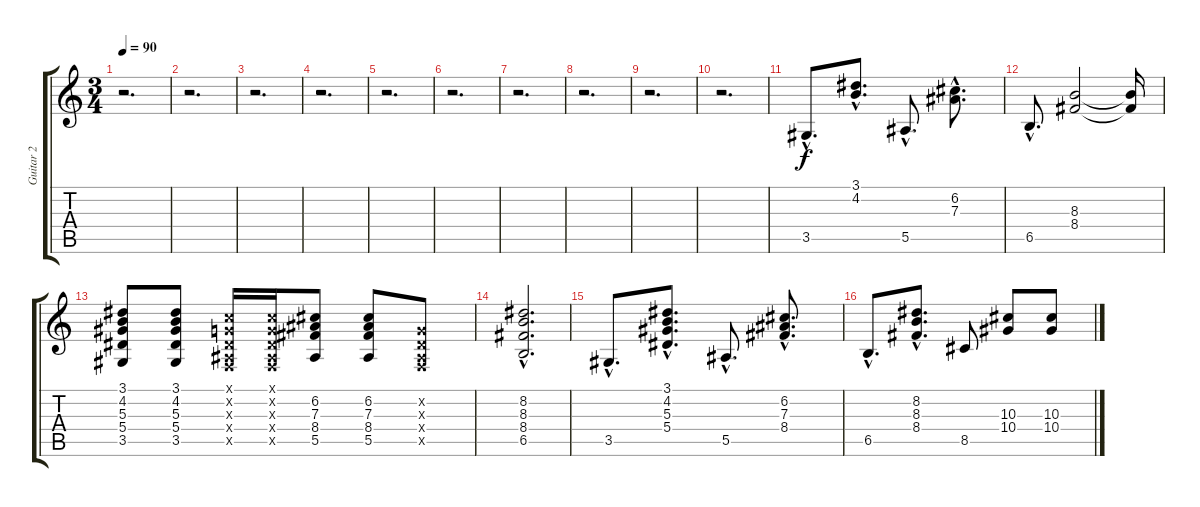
\track ("Guitar 2" "Guitar 2") {instrument acousticguitarsteel}
\staff {score tabs}
\tuning (C4 G3 Eb3 Bb2 F2 C2) {hide}
\ts (3 4)
\tempo 90
\clef g2
\ks c
r.2{d dy f} |
r.2{d} |
r.2{d} |
r.2{d} |
r.2{d} |
r.2{d} |
r.2{d} |
r.2{d} |
r.2{d} |
r.2{d} |
3.5{hac}.8{d instrument overdrivenguitar} (3.1{hac} 4.2{hac}).8{d} 5.5{hac}.8{d} (6.2{hac} 7.3{hac}).8{d} |
6.5{hac}.8{d} (8.3 8.4).2 (8.3{t} 8.4{t}).16 |
(3.1 4.2 5.3 5.4 3.5).8 (3.1 4.2 5.3 5.4 3.5).8 (0.1{x} 0.2{x} 0.3{x} 0.4{x} 0.5{x}).16 (0.1{x} 0.2{x} 0.3{x} 0.4{x} 0.5{x}).16 (6.2 7.3 8.4 5.5).8 (6.2 7.3 8.4 5.5).8 (0.2{x} 0.3{x} 0.4{x} 0.5{x}).8 |
(8.2{hac} 8.3{hac} 8.4{hac} 6.5{hac}).2{d} |
3.5{hac}.8{d} (3.1{hac} 4.2{hac} 5.3{hac} 5.4{hac}).8{d} 5.5{hac}.8{d} (6.2{hac} 7.3{hac} 8.4{hac}).8{d} |
6.5{hac}.8{d} (8.2{hac} 8.3{hac} 8.4{hac}).8{d} 8.5.8 (10.3 10.4).8 (10.3 10.4).8
